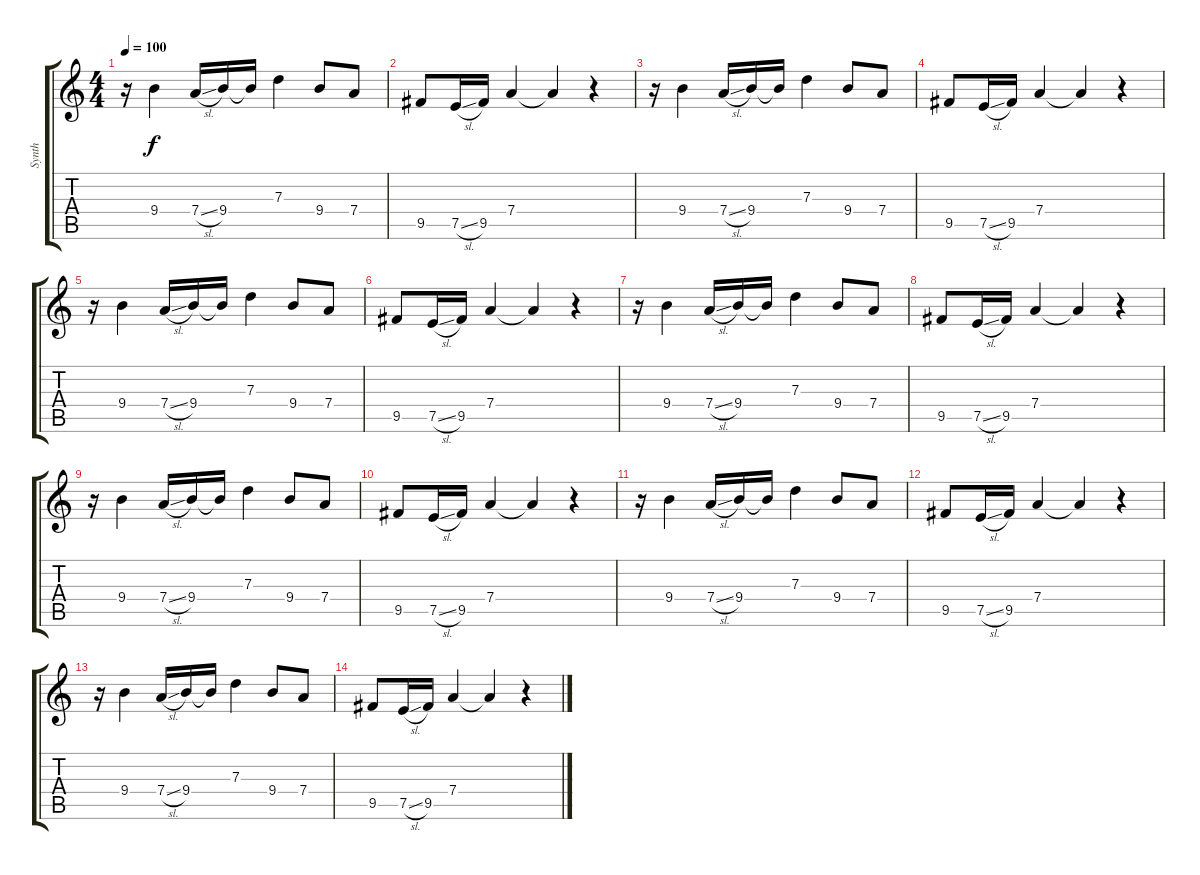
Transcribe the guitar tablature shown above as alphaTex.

\track ("Synth" "Synth") {instrument overdrivenguitar}
\staff {score tabs}
\tuning (E4 B3 G3 D3 A2 E2) {hide}
\ts (4 4)
\tempo 100
\clef g2
\ks c
r.16{dy f} 9.4.4 7.4{sl}.16 9.4.16 9.4{t}.16 7.3.4 9.4.8 7.4.8 |
9.5.8 7.5{sl}.16 9.5.16 7.4.4 7.4{t}.4 r.4 |
r.16 9.4.4 7.4{sl}.16 9.4.16 9.4{t}.16 7.3.4 9.4.8 7.4.8 |
9.5.8 7.5{sl}.16 9.5.16 7.4.4 7.4{t}.4 r.4 |
r.16 9.4.4 7.4{sl}.16 9.4.16 9.4{t}.16 7.3.4 9.4.8 7.4.8 |
9.5.8 7.5{sl}.16 9.5.16 7.4.4 7.4{t}.4 r.4 |
r.16 9.4.4 7.4{sl}.16 9.4.16 9.4{t}.16 7.3.4 9.4.8 7.4.8 |
9.5.8 7.5{sl}.16 9.5.16 7.4.4 7.4{t}.4 r.4 |
r.16 9.4.4 7.4{sl}.16 9.4.16 9.4{t}.16 7.3.4 9.4.8 7.4.8 |
9.5.8 7.5{sl}.16 9.5.16 7.4.4 7.4{t}.4 r.4 |
r.16 9.4.4 7.4{sl}.16 9.4.16 9.4{t}.16 7.3.4 9.4.8 7.4.8 |
9.5.8 7.5{sl}.16 9.5.16 7.4.4 7.4{t}.4 r.4 |
r.16 9.4.4 7.4{sl}.16 9.4.16 9.4{t}.16 7.3.4 9.4.8 7.4.8 |
9.5.8 7.5{sl}.16 9.5.16 7.4.4 7.4{t}.4 r.4
